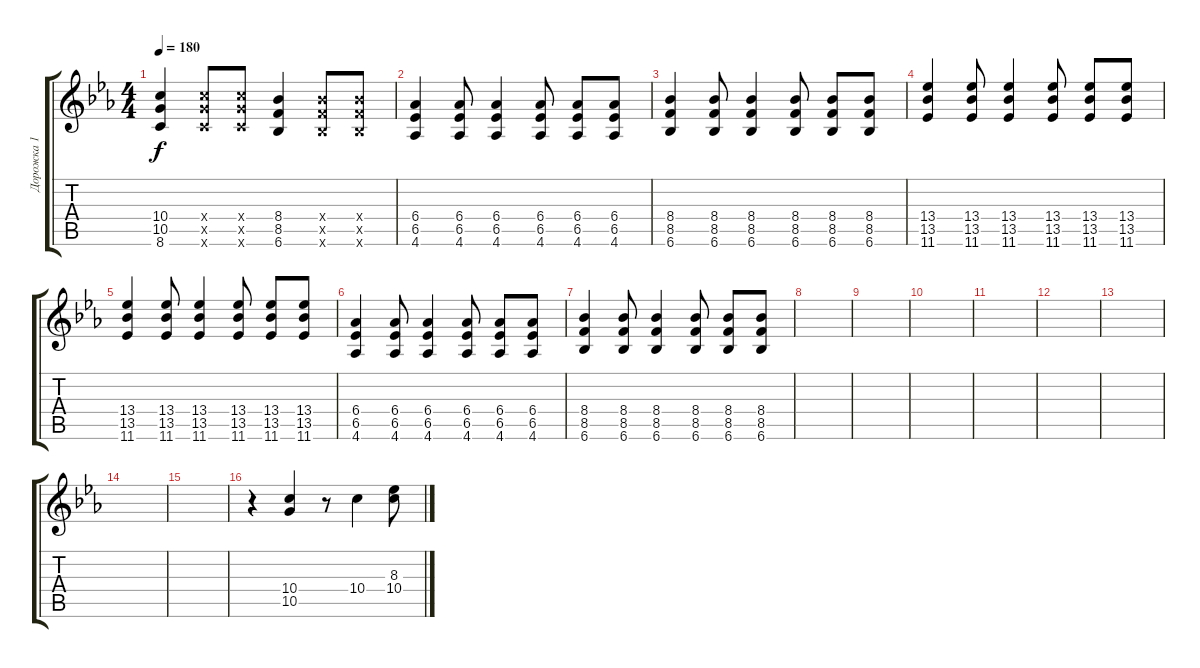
\track ("Дорожка 1" "Дорожка 1") {instrument distortionguitar}
\staff {score tabs}
\tuning (E4 B3 G3 D3 A2 E2) {hide}
\ts (4 4)
\tempo 180
\clef g2
\ks eb
(10.4 10.5 8.6).4{dy f} (10.4{x} 10.5{x} 8.6{x}).8 (10.4{x} 10.5{x} 8.6{x}).8 (8.4 8.5 6.6).4 (8.4{x} 8.5{x} 6.6{x}).8 (8.4{x} 8.5{x} 6.6{x}).8 |
(6.4 6.5 4.6).4 (6.4 6.5 4.6).8 (6.4 6.5 4.6).4 (6.4 6.5 4.6).8 (6.4 6.5 4.6).8 (6.4 6.5 4.6).8 |
(8.4 8.5 6.6).4 (8.4 8.5 6.6).8 (8.4 8.5 6.6).4 (8.4 8.5 6.6).8 (8.4 8.5 6.6).8 (8.4 8.5 6.6).8 |
(13.4 13.5 11.6).4 (13.4 13.5 11.6).8 (13.4 13.5 11.6).4 (13.4 13.5 11.6).8 (13.4 13.5 11.6).8 (13.4 13.5 11.6).8 |
(13.4 13.5 11.6).4 (13.4 13.5 11.6).8 (13.4 13.5 11.6).4 (13.4 13.5 11.6).8 (13.4 13.5 11.6).8 (13.4 13.5 11.6).8 |
(6.4 6.5 4.6).4 (6.4 6.5 4.6).8 (6.4 6.5 4.6).4 (6.4 6.5 4.6).8 (6.4 6.5 4.6).8 (6.4 6.5 4.6).8 |
(8.4 8.5 6.6).4 (8.4 8.5 6.6).8 (8.4 8.5 6.6).4 (8.4 8.5 6.6).8 (8.4 8.5 6.6).8 (8.4 8.5 6.6).8 |
|
|
|
|
|
|
|
|
r.4 (10.4 10.5).4 r.8 10.4.4 (8.3 10.4).8
